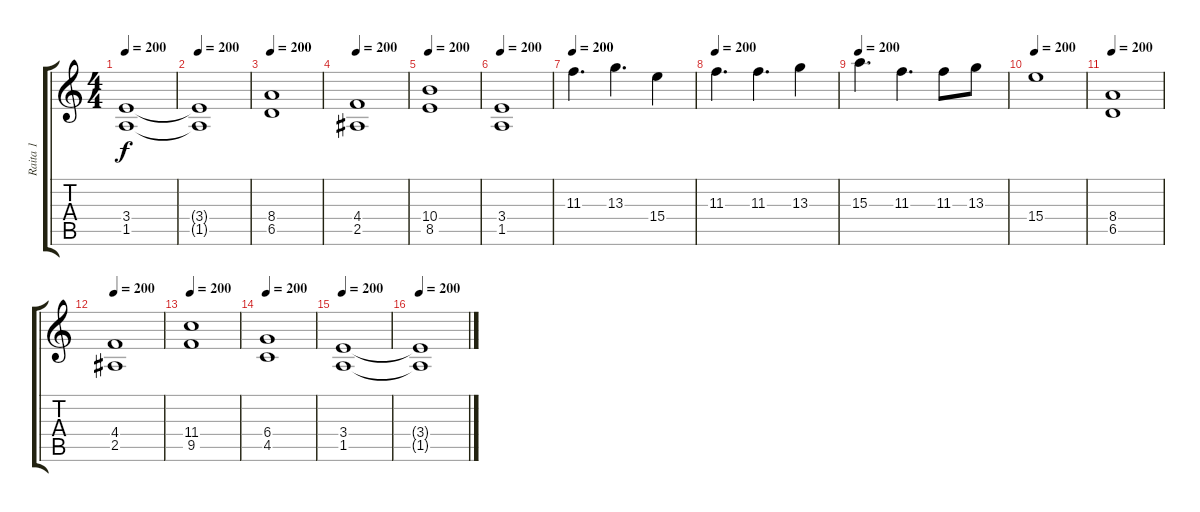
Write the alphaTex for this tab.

\track ("Raita 1" "Raita 1") {instrument distortionguitar}
\staff {score tabs}
\tuning (Eb4 Bb3 Gb3 Db3 Ab2 Eb2) {hide}
\ts (4 4)
\tempo 200
\clef g2
\ks c
(3.4{t} 1.5{t}).1{dy f} |
\tempo 200
(3.4{t} 1.5{t}).1 |
\tempo 200
(8.4 6.5).1 |
\tempo 200
(4.4 2.5).1 |
\tempo 200
(10.4 8.5).1 |
\tempo 200
(3.4 1.5).1 |
\tempo 200
11.3.4{d} 13.3.4{d} 15.4.4 |
\tempo 200
11.3.4{d} 11.3.4{d} 13.3.4 |
\tempo 200
15.3.4{d} 11.3.4{d} 11.3.8 13.3.8 |
\tempo 200
15.4.1 |
\tempo 200
(8.4 6.5).1 |
\tempo 200
(4.4 2.5).1 |
\tempo 200
(11.4 9.5).1 |
\tempo 200
(6.4 4.5).1 |
\tempo 200
(3.4 1.5).1 |
\tempo 200
(3.4{t} 1.5{t}).1
